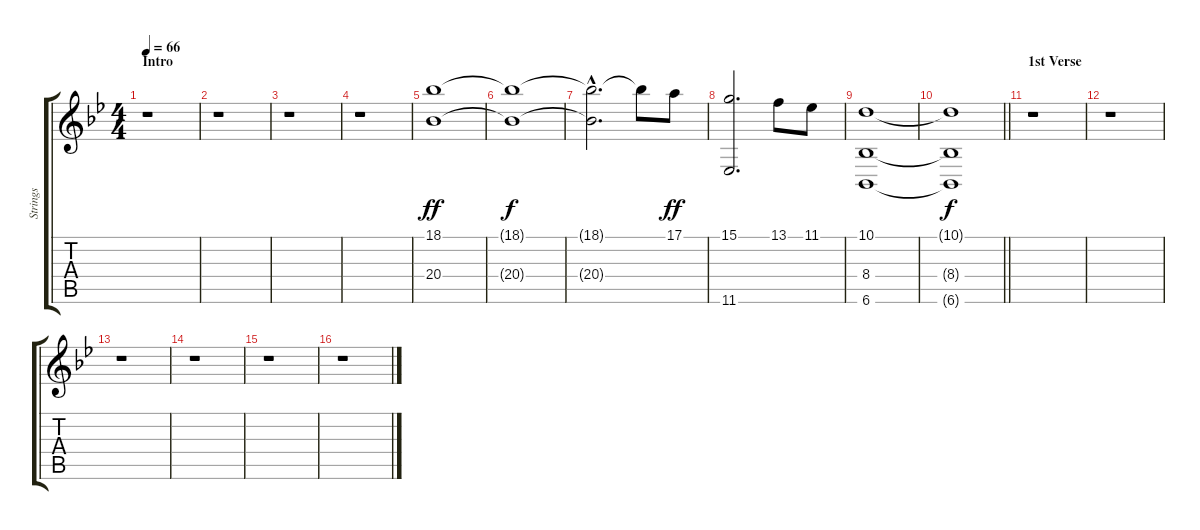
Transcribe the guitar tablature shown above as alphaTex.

\track ("Strings" "Strings") {instrument stringensemble1}
\staff {score tabs}
\tuning (E4 B3 G3 D3 A2 E2) {hide}
\ts (4 4)
\section ("" "Intro")
\tempo 66
\clef g2
\ks bb
r.1{dy ff instrument stringensemble1} |
r.1 |
r.1 |
r.1 |
(18.1 20.4).1{volume 4} |
(18.1{t} 20.4{t}).1{dy f} |
(18.1{hac t} 20.4{t}).2{d} 18.1{t}.8 17.1.8{dy ff volume 10} |
(15.1 11.6).2{d} 13.1.8 11.1.8 |
(10.1 8.4 6.6).1 |
\barLineRight lightlight
(10.1{t} 8.4{t} 6.6{t}).1{dy f} |
\section ("" "1st Verse")
r.1 |
r.1 |
r.1 |
r.1 |
r.1 |
r.1
